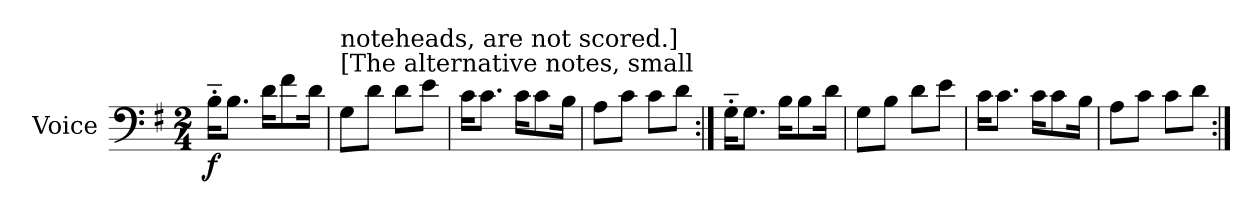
**kern	**dynam
*part1	*part1
*staff1	*staff1
*I"Voice	*
*I'Vo.	*
*clefF4	*
*k[f#]	*
*M2/4	*
*MM72	*
=1	=1
!	!LO:DY:b
16B'~\KL	f
8.B\J	.
16d\KL	.
8f#\	.
16d\Jk	.
=2	=2
!LO:TX:a:t=[The alternative notes, small	!
!LO:TX:a:t=noteheads, are not scored.]	!
8G\L	.
8d\J	.
8d\L	.
8e\J	.
=3	=3
16c\KL	.
8.c\J	.
16c\KL	.
8c\	.
16B\Jk	.
=4	=4
8A\L	.
8c\J	.
8c\L	.
8d\J	.
!!LO:LB:g=z
=5:|!	=5:|!
16G'~\KL	.
8.G\J	.
16B\KL	.
8B\	.
16d\Jk	.
=6	=6
8G\L	.
8B\J	.
8d\L	.
8e\J	.
=7	=7
16c\KL	.
8.c\J	.
16c\KL	.
8c\	.
16B\Jk	.
=8	=8
8A\L	.
8c\J	.
8c\L	.
8d\J	.
=:|!	=:|!
*-	*-
